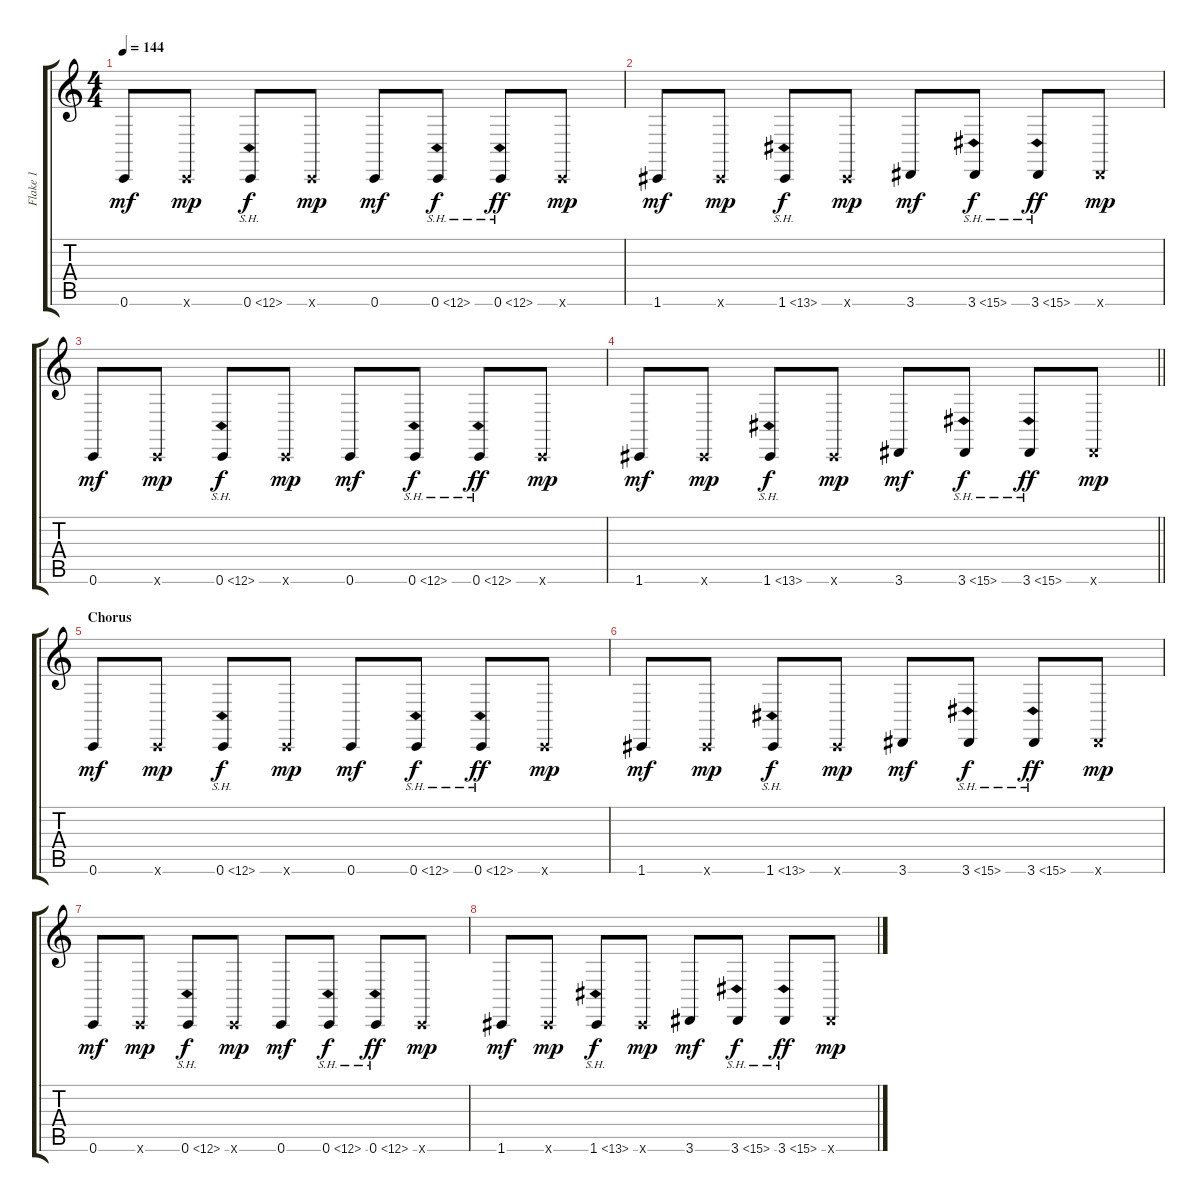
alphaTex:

\track ("Flake 1" "Flake 1") {instrument lead8bassandlead}
\staff {score tabs}
\tuning (D4 A3 F3 C3 G2 C2) {hide}
\ts (4 4)
\tempo 144
\clef g2
\ks c
0.6.8{dy mf} 0.6{x}.8{dy mp} 0.6{sh 12}.8{dy f} 0.6{x}.8{dy mp} 0.6.8{dy mf} 0.6{sh 12}.8{dy f} 0.6{sh 12}.8{dy ff} 0.6{x}.8{dy mp} |
1.6.8{dy mf} 1.6{x}.8{dy mp} 1.6{sh 12}.8{dy f} 1.6{x}.8{dy mp} 3.6.8{dy mf} 3.6{sh 12}.8{dy f} 3.6{sh 12}.8{dy ff} 3.6{x}.8{dy mp} |
0.6.8{dy mf} 0.6{x}.8{dy mp} 0.6{sh 12}.8{dy f} 0.6{x}.8{dy mp} 0.6.8{dy mf} 0.6{sh 12}.8{dy f} 0.6{sh 12}.8{dy ff} 0.6{x}.8{dy mp} |
\barLineRight lightlight
1.6.8{dy mf} 1.6{x}.8{dy mp} 1.6{sh 12}.8{dy f} 1.6{x}.8{dy mp} 3.6.8{dy mf} 3.6{sh 12}.8{dy f} 3.6{sh 12}.8{dy ff} 3.6{x}.8{dy mp} |
\section ("" "Chorus")
0.6.8{dy mf} 0.6{x}.8{dy mp} 0.6{sh 12}.8{dy f} 0.6{x}.8{dy mp} 0.6.8{dy mf} 0.6{sh 12}.8{dy f} 0.6{sh 12}.8{dy ff} 0.6{x}.8{dy mp} |
1.6.8{dy mf} 1.6{x}.8{dy mp} 1.6{sh 12}.8{dy f} 1.6{x}.8{dy mp} 3.6.8{dy mf} 3.6{sh 12}.8{dy f} 3.6{sh 12}.8{dy ff} 3.6{x}.8{dy mp} |
0.6.8{dy mf} 0.6{x}.8{dy mp} 0.6{sh 12}.8{dy f} 0.6{x}.8{dy mp} 0.6.8{dy mf} 0.6{sh 12}.8{dy f} 0.6{sh 12}.8{dy ff} 0.6{x}.8{dy mp} |
1.6.8{dy mf} 1.6{x}.8{dy mp} 1.6{sh 12}.8{dy f} 1.6{x}.8{dy mp} 3.6.8{dy mf} 3.6{sh 12}.8{dy f} 3.6{sh 12}.8{dy ff} 3.6{x}.8{dy mp}
